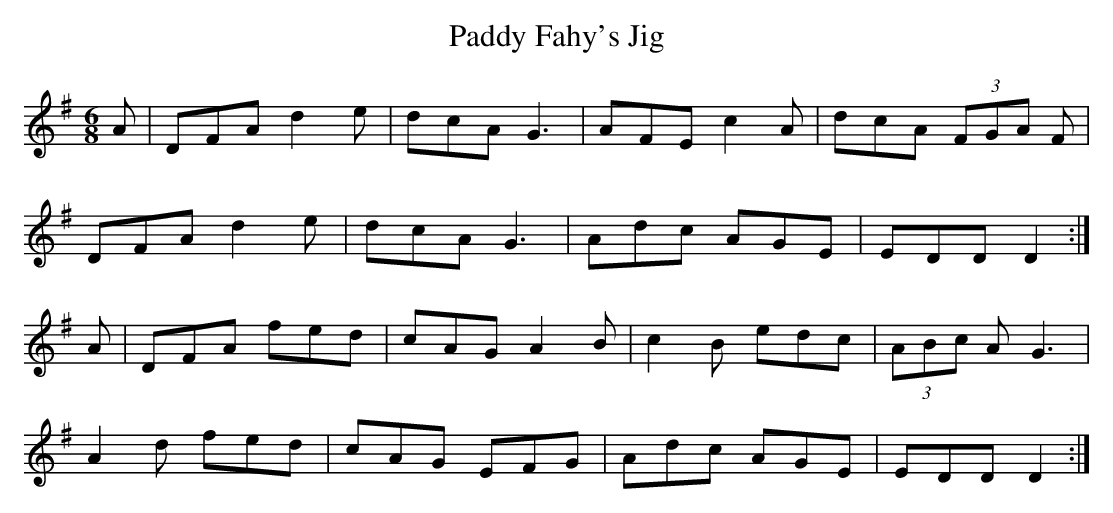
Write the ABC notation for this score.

X:1
T:Paddy Fahy's Jig
M:6/8
L:1/8
K:G
A| DFA d2e| dcA G3| AFE c2A| dcA (3FGA F|
 DFA d2e| dcA G3| Adc AGE| EDD D2:|
A| DFA fed| cAG A2B| c2B edc| (3ABc A G3|
 A2d fed| cAG EFG| Adc AGE| EDD D2:|
